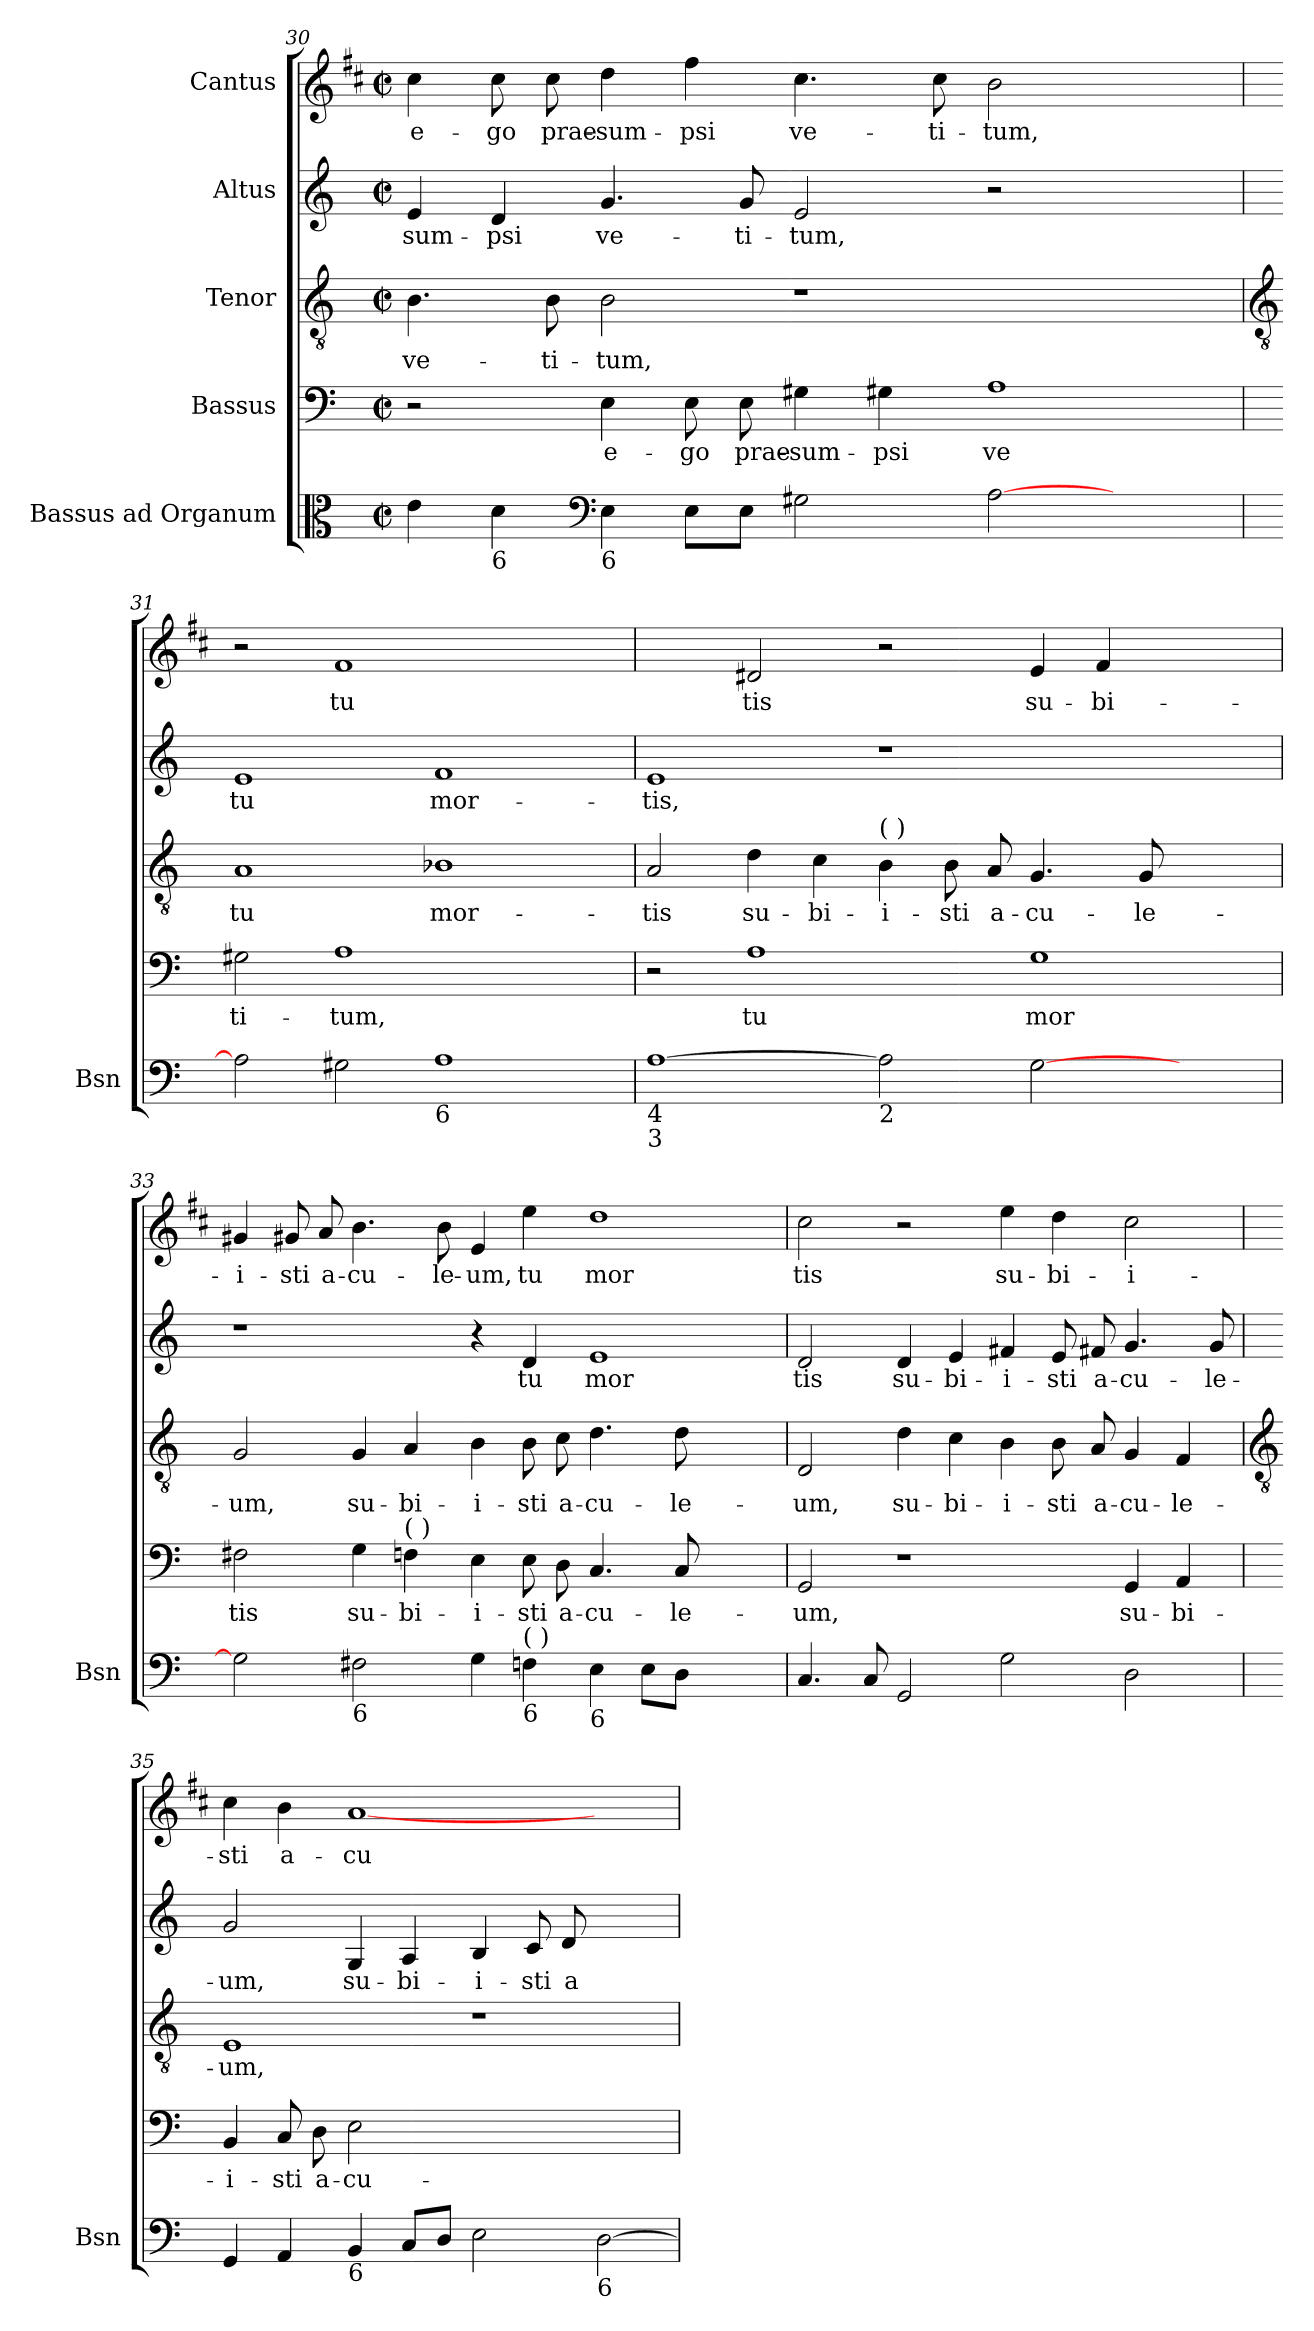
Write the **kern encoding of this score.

**kern	**kern	**text	**kern	**text	**kern	**text	**kern	**text
*part5	*part4	*part4	*part3	*part3	*part2	*part2	*part1	*part1
*staff5	*staff4	*staff4	*staff3	*staff3	*staff2	*staff2	*staff1	*staff1
*I"Bassus ad Organum	*I"Bassus	*	*I"Tenor	*	*I"Altus	*	*I"Cantus	*
*I'Bsn	*	*	*	*	*	*	*	*
*clefC3	*clefF4	*	*clefGv2	*	*clefG2	*	*clefG2	*
*	*	*	*	*	*	*	*ITrd1c2	*
*k[]	*k[]	*	*k[]	*	*k[]	*	*k[]	*
*C:	*C:	*	*C:	*	*C:	*	*C:	*
*M4/2	*M4/2	*	*M4/2	*	*M4/2	*	*M4/2	*
*met(c|)	*met(c|)	*	*met(c|)	*	*met(c|)	*	*met(c|)	*
=30	=30	=30	=30	=30	=30	=30	=30	=30
!	!	!	!	!LO:LY:b	!	!LO:LY:b	!	!LO:LY:b
4e	2r	.	4.B	ve-	4e	-sum-	4b	e-
!LO:TX:b:t=6	!	!	!	!	!	!	!	!
!	!	!	!	!	!	!LO:LY:b	!	!LO:LY:b
4d	.	.	.	.	4d	-psi	8b	-go
!	!	!	!	!LO:LY:b	!	!	!	!LO:LY:b
.	.	.	8B	-ti-	.	.	8b	prae-
*clefF4	*	*	*	*	*	*	*	*
!LO:TX:b:t=6	!	!	!	!	!	!	!	!
!	!	!LO:LY:b	!	!LO:LY:b	!	!LO:LY:b	!	!LO:LY:b
4E	4E	e-	2B	-tum,	4.g	ve-	4cc	-sum-
!	!	!LO:LY:b	!	!	!	!	!	!LO:LY:b
8EL	8E	-go	.	.	.	.	4ee	-psi
!	!	!LO:LY:b	!	!	!	!LO:LY:b	!	!
8EJ	8E	prae-	.	.	8g	-ti-	.	.
!	!	!LO:LY:b	!	!	!	!LO:LY:b	!	!LO:LY:b
2G#X	4G#X	-sum-	1r	.	2e	-tum,	4.b	ve-
!	!	!LO:LY:b	!	!	!	!	!	!
.	4G#X	-psi	.	.	.	.	.	.
!	!	!	!	!	!	!	!	!LO:LY:b
.	.	.	.	.	.	.	8b	-ti-
!	!	!LO:LY:b	!	!	!	!	!	!LO:LY:b
[2A	1A	ve	.	.	2r	.	2a	-tum,
2ryy	.	.	2ryy	.	2ryy	.	2ryy	.
!!LO:LB:g=z
=31	=31	=31	=31	=31	=31	=31	=31	=31
*	*	*	*clefGv2	*	*	*	*	*
!	!	!LO:LY:b	!	!LO:LY:b	!	!LO:LY:b	!	!
2A]	2G#X	ti-	1A	tu	1e	tu	2r	.
!	!	!LO:LY:b	!	!	!	!	!	!LO:LY:b
2G#X	1A	-tum,	.	.	.	.	1e	tu
!LO:TX:b:t=6	!	!	!	!	!	!	!	!
!	!	!	!	!LO:LY:b	!	!LO:LY:b	!	!
1A	.	.	1B-X	mor-	1f	mor-	.	.
!	!	!	!	!	!	!	!	!LO:LY:b
.	2ryy	.	.	.	.	.	[2dyy	mor-
!!LO:LB:g=z
=32	=32	=32	=32	=32	=32	=32	=32	=32
!LO:TX:b:t=4	!	!	!	!	!	!	!	!
!LO:TX:b:t=3	!	!	!	!	!	!	!	!
!	!	!	!	!LO:LY:b	!	!LO:LY:b	!	!
[1A	2r	.	2A	-tis	1e	-tis,	2dyy]	.
!	!	!LO:LY:b	!	!LO:LY:b	!	!	!	!LO:LY:b
.	1A	tu	4d	su-	.	.	2c#X	-tis
!	!	!	!	!LO:LY:b	!	!	!	!
.	.	.	4c	-bi-	.	.	.	.
!	!	!	!LO:TX:a:t=(  )	!	!	!	!	!
!LO:TX:b:t=2	!	!	!	!	!	!	!	!
!	!	!	!	!LO:LY:b	!	!	!	!
2A]	.	.	4B	-i-	1r	.	2r	.
!	!	!	!	!LO:LY:b	!	!	!	!
.	.	.	8B	-sti	.	.	.	.
!	!	!	!	!LO:LY:b	!	!	!	!
.	.	.	8A	a-	.	.	.	.
!	!	!LO:LY:b	!	!LO:LY:b	!	!	!	!LO:LY:b
[2G	1G	mor	4.G	-cu-	.	.	4d	su-
!	!	!	!	!	!	!	!	!LO:LY:b
.	.	.	.	.	.	.	4e	-bi-
!	!	!	!	!LO:LY:b	!	!	!	!
.	.	.	8G	-le-	.	.	.	.
2ryy	.	.	2ryy	.	2ryy	.	2ryy	.
=33	=33	=33	=33	=33	=33	=33	=33	=33
!	!	!LO:LY:b	!	!LO:LY:b	!	!	!	!LO:LY:b
2G]	2F#X	tis	2G	-um,	1r	.	4f#X	-i-
!	!	!	!	!	!	!	!	!LO:LY:b
.	.	.	.	.	.	.	8f#X	-sti
!	!	!	!	!	!	!	!	!LO:LY:b
.	.	.	.	.	.	.	8g	a-
!LO:TX:b:t=6	!	!	!	!	!	!	!	!
!	!	!LO:LY:b	!	!LO:LY:b	!	!	!	!LO:LY:b
2F#X	4G	su-	4G	su-	.	.	4.a	-cu-
!	!LO:TX:a:t=(  )	!	!	!	!	!	!	!
!	!	!LO:LY:b	!	!LO:LY:b	!	!	!	!
.	4F	-bi-	4A	-bi-	.	.	.	.
!	!	!	!	!	!	!	!	!LO:LY:b
.	.	.	.	.	.	.	8a	-le-
!	!	!LO:LY:b	!	!LO:LY:b	!	!	!	!LO:LY:b
4G	4E	-i-	4B	-i-	4r	.	4d	-um,
!LO:TX:a:t=(  )	!	!	!	!	!	!	!	!
!LO:TX:b:t=6	!	!	!	!	!	!	!	!
!	!	!LO:LY:b	!	!LO:LY:b	!	!LO:LY:b	!	!LO:LY:b
4F	8E	-sti	8B	-sti	4d	tu	4dd	tu
!	!	!LO:LY:b	!	!LO:LY:b	!	!	!	!
.	8D	a-	8c	a-	.	.	.	.
!LO:TX:b:t=6	!	!	!	!	!	!	!	!
!	!	!LO:LY:b	!	!LO:LY:b	!	!LO:LY:b	!	!LO:LY:b
4E	4.C	-cu-	4.d	-cu-	1e	mor	1cc	mor
8EL	.	.	.	.	.	.	.	.
!	!	!LO:LY:b	!	!LO:LY:b	!	!	!	!
8DJ	8C	-le-	8d	-le-	.	.	.	.
2ryy	2ryy	.	2ryy	.	.	.	.	.
=34	=34	=34	=34	=34	=34	=34	=34	=34
!	!	!LO:LY:b	!	!LO:LY:b	!	!LO:LY:b	!	!LO:LY:b
4.C	2GG	-um,	2D	-um,	2d	tis	2b	tis
8C	.	.	.	.	.	.	.	.
!	!	!	!	!LO:LY:b	!	!LO:LY:b	!	!
2GG	1r	.	4d	su-	4d	su-	2r	.
!	!	!	!	!LO:LY:b	!	!LO:LY:b	!	!
.	.	.	4c	-bi-	4e	-bi-	.	.
!	!	!	!	!LO:LY:b	!	!LO:LY:b	!	!LO:LY:b
2G	.	.	4B	-i-	4f#X	-i-	4dd	su-
!	!	!	!	!LO:LY:b	!	!LO:LY:b	!	!LO:LY:b
.	.	.	8B	-sti	8e	-sti	4cc	-bi-
!	!	!	!	!LO:LY:b	!	!LO:LY:b	!	!
.	.	.	8A	a-	8f#X	a-	.	.
!	!	!LO:LY:b	!	!LO:LY:b	!	!LO:LY:b	!	!LO:LY:b
2D	4GG	su-	4G	-cu-	4.g	-cu-	2b	-i-
!	!	!LO:LY:b	!	!LO:LY:b	!	!	!	!
.	4AA	-bi-	4F	-le-	.	.	.	.
!	!	!	!	!	!	!LO:LY:b	!	!
.	.	.	.	.	8g	-le-	.	.
!!LO:LB:g=z
=35	=35	=35	=35	=35	=35	=35	=35	=35
*	*	*	*clefGv2	*	*	*	*	*
!	!	!LO:LY:b	!	!LO:LY:b	!	!LO:LY:b	!	!LO:LY:b
4GG	4BB	-i-	1E	-um,	2g	-um,	4b	-sti
!	!	!LO:LY:b	!	!	!	!	!	!LO:LY:b
4AA	8C	-sti	.	.	.	.	4a	a-
!	!	!LO:LY:b	!	!	!	!	!	!
.	8D	a-	.	.	.	.	.	.
!LO:TX:b:t=6	!	!	!	!	!	!	!	!
!	!	!LO:LY:b	!	!	!	!LO:LY:b	!	!LO:LY:b
4BB	2E	-cu-	.	.	4G	su-	[1g	-cu
!	!	!	!	!	!	!LO:LY:b	!	!
8CL	.	.	.	.	4A	-bi-	.	.
8DJ	.	.	.	.	.	.	.	.
!	!	!LO:LY:b	!	!	!	!LO:LY:b	!	!
2E	[2Dyy	-le	1r	.	4B	-i-	.	.
!	!	!	!	!	!	!LO:LY:b	!	!
.	.	.	.	.	8c	-sti	.	.
!	!	!	!	!	!	!LO:LY:b	!	!
.	.	.	.	.	8d	a-	.	.
!LO:TX:b:t=6	!	!	!	!	!	!	!	!
[2D	2ryy	.	.	.	2ryy	.	2ryy	.
=	=	=	=	=	=	=	=	=
*-	*-	*-	*-	*-	*-	*-	*-	*-
